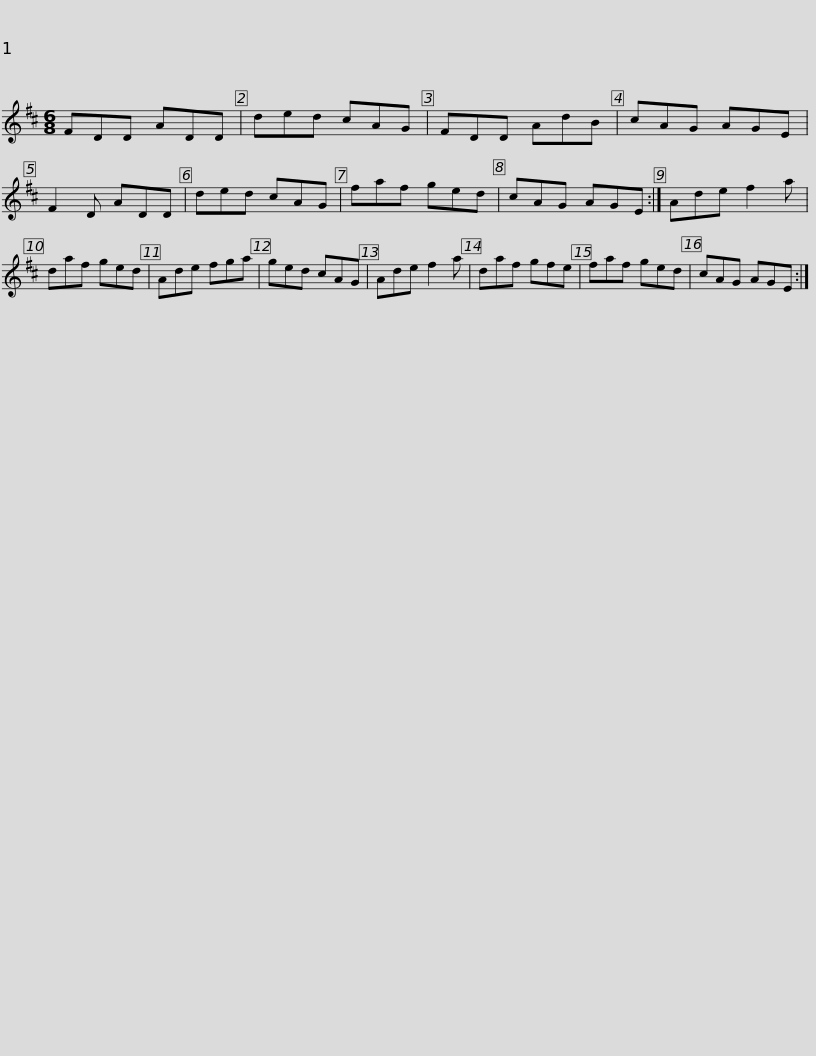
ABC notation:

X:1
L:1/8
M:6/8
I:linebreak $
K:D
V:1 treble
V:1
 FDD ADD | ded cAG | FDD AdB | cAG AGE | F2 D ADD | %5
 ded cAG | faf ged |$ cAG AGE :| Ade f2 a | daf ged | %10
 Ade fga | ged cAG | Ade f2 a | daf gfe |$ faf ged | %15
 cAG AGE :| %16
